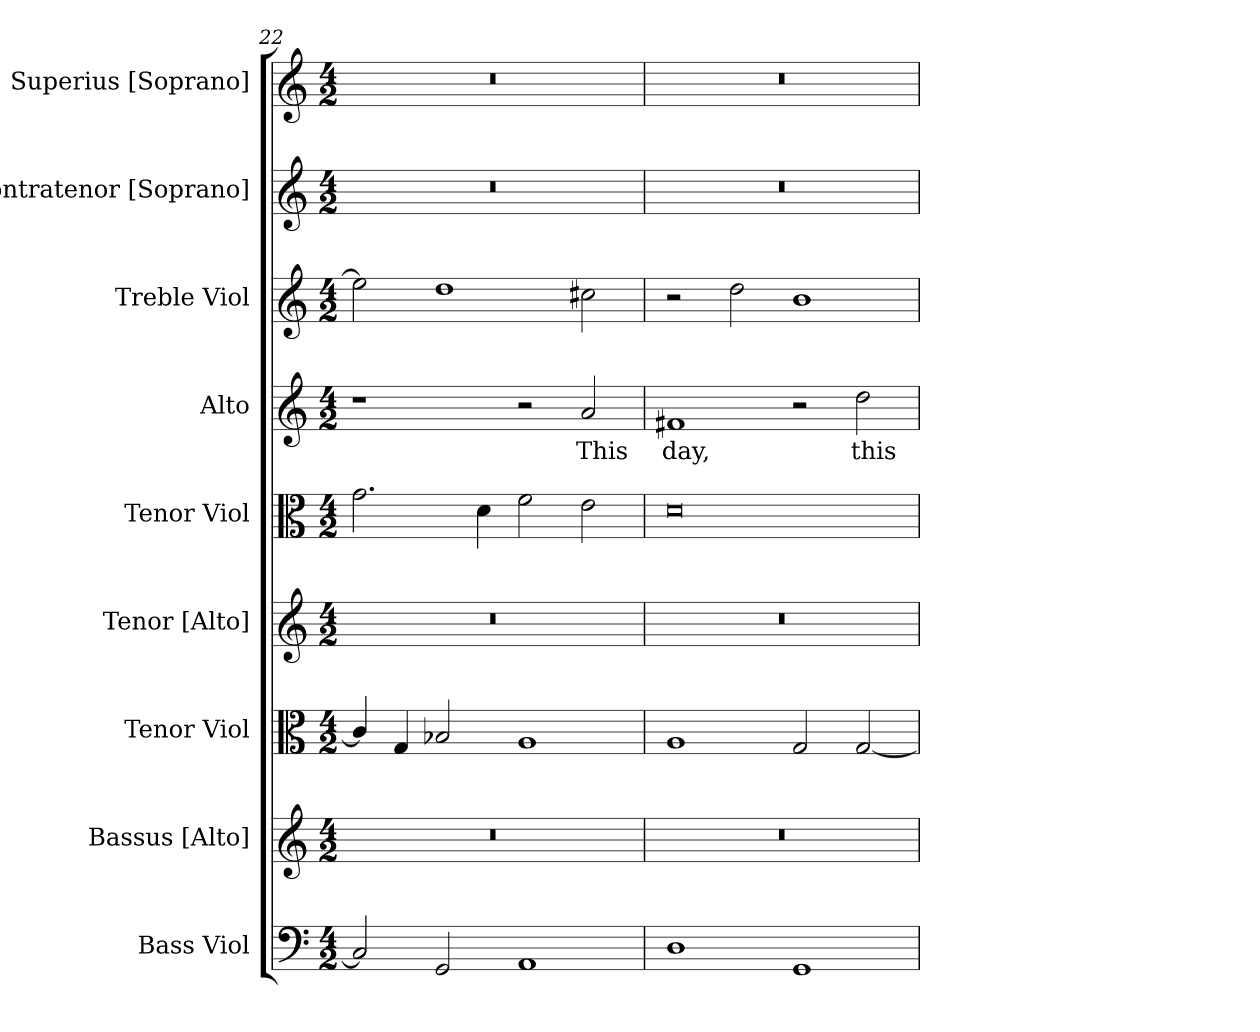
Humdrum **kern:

**kern	**kern	**kern	**kern	**kern	**kern	**text	**kern	**kern	**kern
*part9	*part8	*part7	*part6	*part5	*part4	*part4	*part3	*part2	*part1
*staff9	*staff8	*staff7	*staff6	*staff5	*staff4	*staff4	*staff3	*staff2	*staff1
*I"Bass Viol	*I"Bassus [Alto]	*I"Tenor Viol	*I"Tenor [Alto]	*I"Tenor Viol	*I"Alto	*	*I"Treble Viol	*I"Contratenor [Soprano]	*I"Superius [Soprano]
*I'B.V.	*I'Alto	*I'T.V.	*I'Alto	*I'T.V.	*I'A.	*	*I'Tr. V.	*I'Soprano	*I'Soprano
*clefF4	*clefG2	*clefC3	*clefG2	*clefC3	*clefG2	*	*clefG2	*clefG2	*clefG2
*k[]	*k[]	*k[]	*k[]	*k[]	*k[]	*	*k[]	*k[]	*k[]
*C:	*C:	*C:	*C:	*C:	*C:	*	*C:	*C:	*C:
*M4/2	*M4/2	*M4/2	*M4/2	*M4/2	*M4/2	*	*M4/2	*M4/2	*M4/2
=22	=22	=22	=22	=22	=22	=22	=22	=22	=22
!	!LO:N:vis=1	!	!LO:N:vis=1	!	!	!	!	!LO:N:vis=1	!LO:N:vis=1
2Ci/]	0r	4ci/]	0r	2.gi\	1r	.	2eei\]	0r	0r
.	.	4Gi/	.	.	.	.	.	.	.
2GGi/	.	2B-Xi/	.	.	.	.	1ddi	.	.
.	.	.	.	4di\	.	.	.	.	.
1AAi	.	1Ai	.	2fi\	2r	.	.	.	.
!	!	!	!	!	!	!LO:LY:b:color=#000000	!	!	!
.	.	.	.	2ei\	2ai/	This	2cc#Xi\	.	.
=23	=23	=23	=23	=23	=23	=23	=23	=23	=23
!	!LO:N:vis=1	!	!LO:N:vis=1	!	!	!	!	!	!
!	!	!	!	!	!	!LO:LY:b:color=#000000	!	!LO:N:vis=1	!LO:N:vis=1
1Di	0r	1Ai	0r	0di	1f#Xi	day,	2r	0r	0r
.	.	.	.	.	.	.	2ddi\	.	.
1GGi	.	2Gi/	.	.	2r	.	1bi	.	.
!	!	!	!	!	!	!LO:LY:b:color=#000000	!	!	!
.	.	[2Gi/	.	.	2ddi\	this	.	.	.
=	=	=	=	=	=	=	=	=	=
*-	*-	*-	*-	*-	*-	*-	*-	*-	*-
